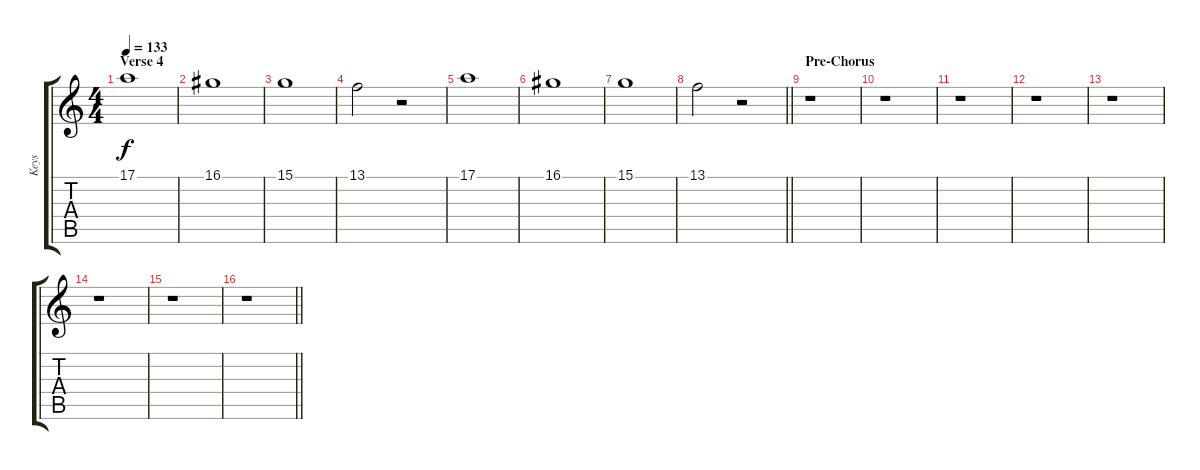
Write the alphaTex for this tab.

\track ("Keys" "Keys") {instrument stringensemble1}
\staff {score tabs}
\tuning (E4 B3 G3 D3 A2 E2) {hide}
\ts (4 4)
\section ("" "Verse 4")
\tempo 133
\clef g2
\ks c
17.1.1{dy f} |
16.1.1 |
15.1.1 |
13.1.2 r.2 |
17.1.1 |
16.1.1 |
15.1.1 |
\barLineRight lightlight
13.1.2 r.2 |
\section ("" "Pre-Chorus")
r.1 |
r.1 |
r.1 |
r.1 |
r.1 |
r.1 |
r.1 |
\barLineRight lightlight
r.1
